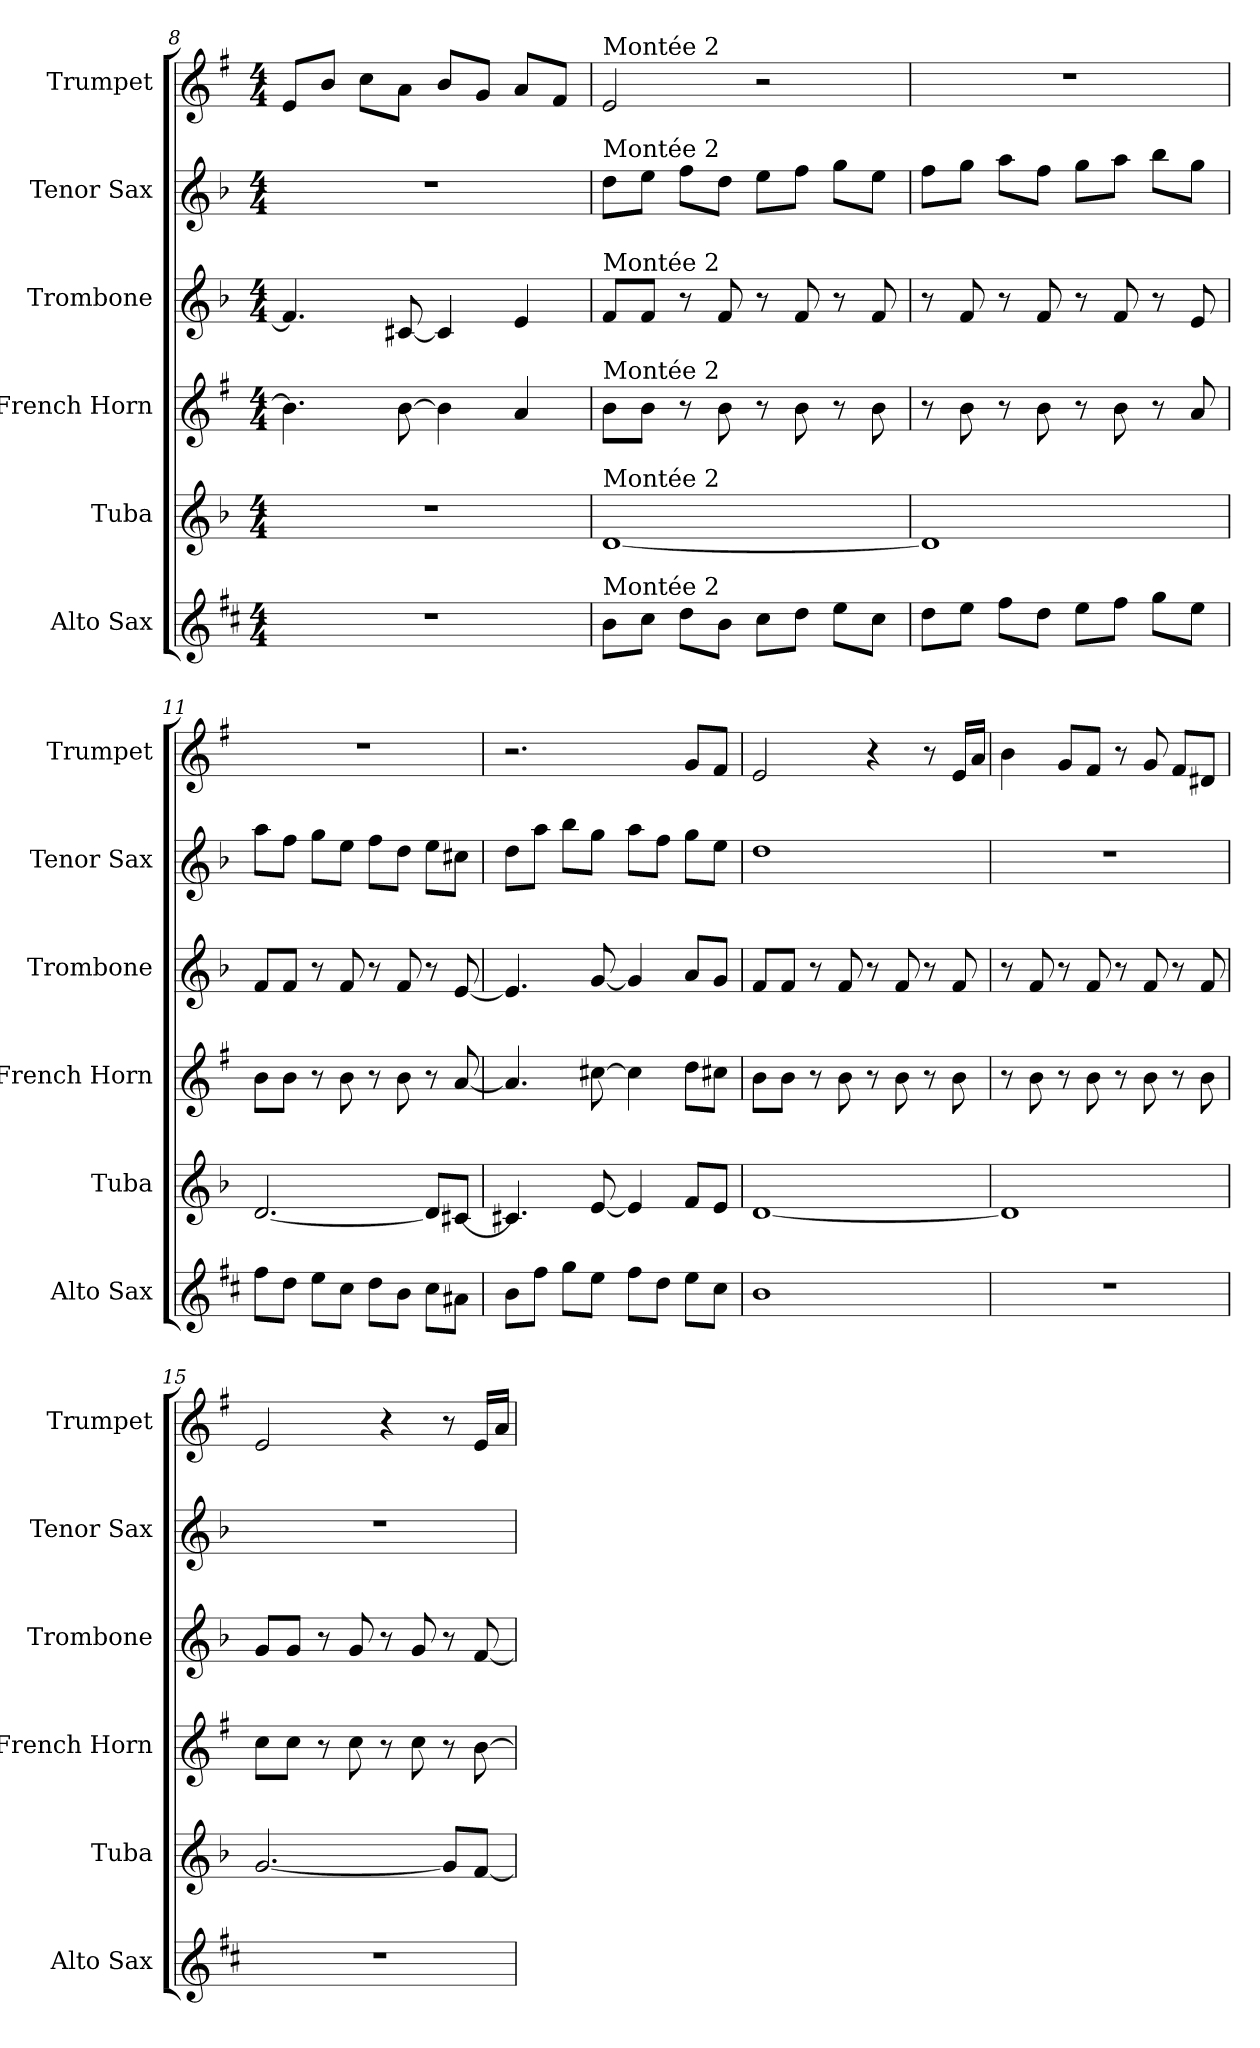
**kern	**kern	**kern	**kern	**kern	**kern
*part6	*part5	*part4	*part3	*part2	*part1
*staff6	*staff5	*staff4	*staff3	*staff2	*staff1
*I"Alto Sax	*I"Tuba	*I"French Horn	*I"Trombone	*I"Tenor Sax	*I"Trumpet
*I'Alto Sax	*I'Tuba	*I'French Horn	*I'Trombone	*I'Tenor Sax	*I'Trumpet
*clefG2	*clefG2	*clefG2	*clefG2	*clefG2	*clefG2
*ITrd5c9	*ITrd15c26	*ITrd4c7	*ITrd8c14	*ITrd8c14	*ITrd1c2
*k[b-]	*k[b-]	*k[]	*k[b-]	*k[b-]	*k[b-]
*M4/4	*M4/4	*M4/4	*M4/4	*M4/4	*M4/4
=8	=8	=8	=8	=8	=8
1r	1r	4.e]	4.F]	1r	8dL
.	.	.	.	.	8aJ
.	.	.	.	.	8b-L
.	.	[8e	[8C#X	.	8gJ
.	.	4e]	4C#]	.	8aL
.	.	.	.	.	8fJ
.	.	4d	4E	.	8gL
.	.	.	.	.	8eJ
=9	=9	=9	=9	=9	=9
!	!	!	!	!	!LO:TX:a:t=Montée 2
!	!	!	!	!LO:TX:a:t=Montée 2	!
!	!	!	!LO:TX:a:t=Montée 2	!	!
!	!	!LO:TX:a:t=Montée 2	!	!	!
!	!LO:TX:a:t=Montée 2	!	!	!	!
!LO:TX:a:t=Montée 2	!	!	!	!	!
8dL	[1DD	8eL	8FL	8dL	2d
8eJ	.	8eJ	8FJ	8eJ	.
8fL	.	8r	8r	8fL	.
8dJ	.	8e	8F	8dJ	.
8eL	.	8r	8r	8eL	2r
8fJ	.	8e	8F	8fJ	.
8gL	.	8r	8r	8gL	.
8eJ	.	8e	8F	8eJ	.
=10	=10	=10	=10	=10	=10
8fL	1DD]	8r	8r	8fL	1r
8gJ	.	8e	8F	8gJ	.
8aL	.	8r	8r	8aL	.
8fJ	.	8e	8F	8fJ	.
8gL	.	8r	8r	8gL	.
8aJ	.	8e	8F	8aJ	.
8b-L	.	8r	8r	8b-L	.
8gJ	.	8d	8E	8gJ	.
=11	=11	=11	=11	=11	=11
8aL	[2.DD	8eL	8FL	8aL	1r
8fJ	.	8eJ	8FJ	8fJ	.
8gL	.	8r	8r	8gL	.
8eJ	.	8e	8F	8eJ	.
8fL	.	8r	8r	8fL	.
8dJ	.	8e	8F	8dJ	.
8eL	8DDL]	8r	8r	8eL	.
8c#XJ	[8CC#XJ	[8d	[8E	8c#XJ	.
=12	=12	=12	=12	=12	=12
8dL	4.CC#X]	4.d]	4.E]	8dL	2.r
8aJ	.	.	.	8aJ	.
8b-L	.	.	.	8b-L	.
8gJ	[8EE	[8f#X	[8G	8gJ	.
8aL	4EE]	4f#]	4G]	8aL	.
8fJ	.	.	.	8fJ	.
8gL	8FFL	8gL	8AL	8gL	8fL
8eJ	8EEJ	8f#XJ	8GJ	8eJ	8eJ
=13	=13	=13	=13	=13	=13
1d	[1DD	8eL	8FL	1d	2d
.	.	8eJ	8FJ	.	.
.	.	8r	8r	.	.
.	.	8e	8F	.	.
.	.	8r	8r	.	4r
.	.	8e	8F	.	.
.	.	8r	8r	.	8r
.	.	8e	8F	.	16dLL
.	.	.	.	.	16gJJ
=14	=14	=14	=14	=14	=14
1r	1DD]	8r	8r	1r	4a
.	.	8e	8F	.	.
.	.	8r	8r	.	8fL
.	.	8e	8F	.	8eJ
.	.	8r	8r	.	8r
.	.	8e	8F	.	8f
.	.	8r	8r	.	8eL
.	.	8e	8F	.	8c#XJ
=15	=15	=15	=15	=15	=15
1r	[2.GG	8fL	8GL	1r	2d
.	.	8fJ	8GJ	.	.
.	.	8r	8r	.	.
.	.	8f	8G	.	.
.	.	8r	8r	.	4r
.	.	8f	8G	.	.
.	8GGL]	8r	8r	.	8r
.	[8FFJ	[8e	[8F	.	16dLL
.	.	.	.	.	16gJJ
=	=	=	=	=	=
*-	*-	*-	*-	*-	*-
